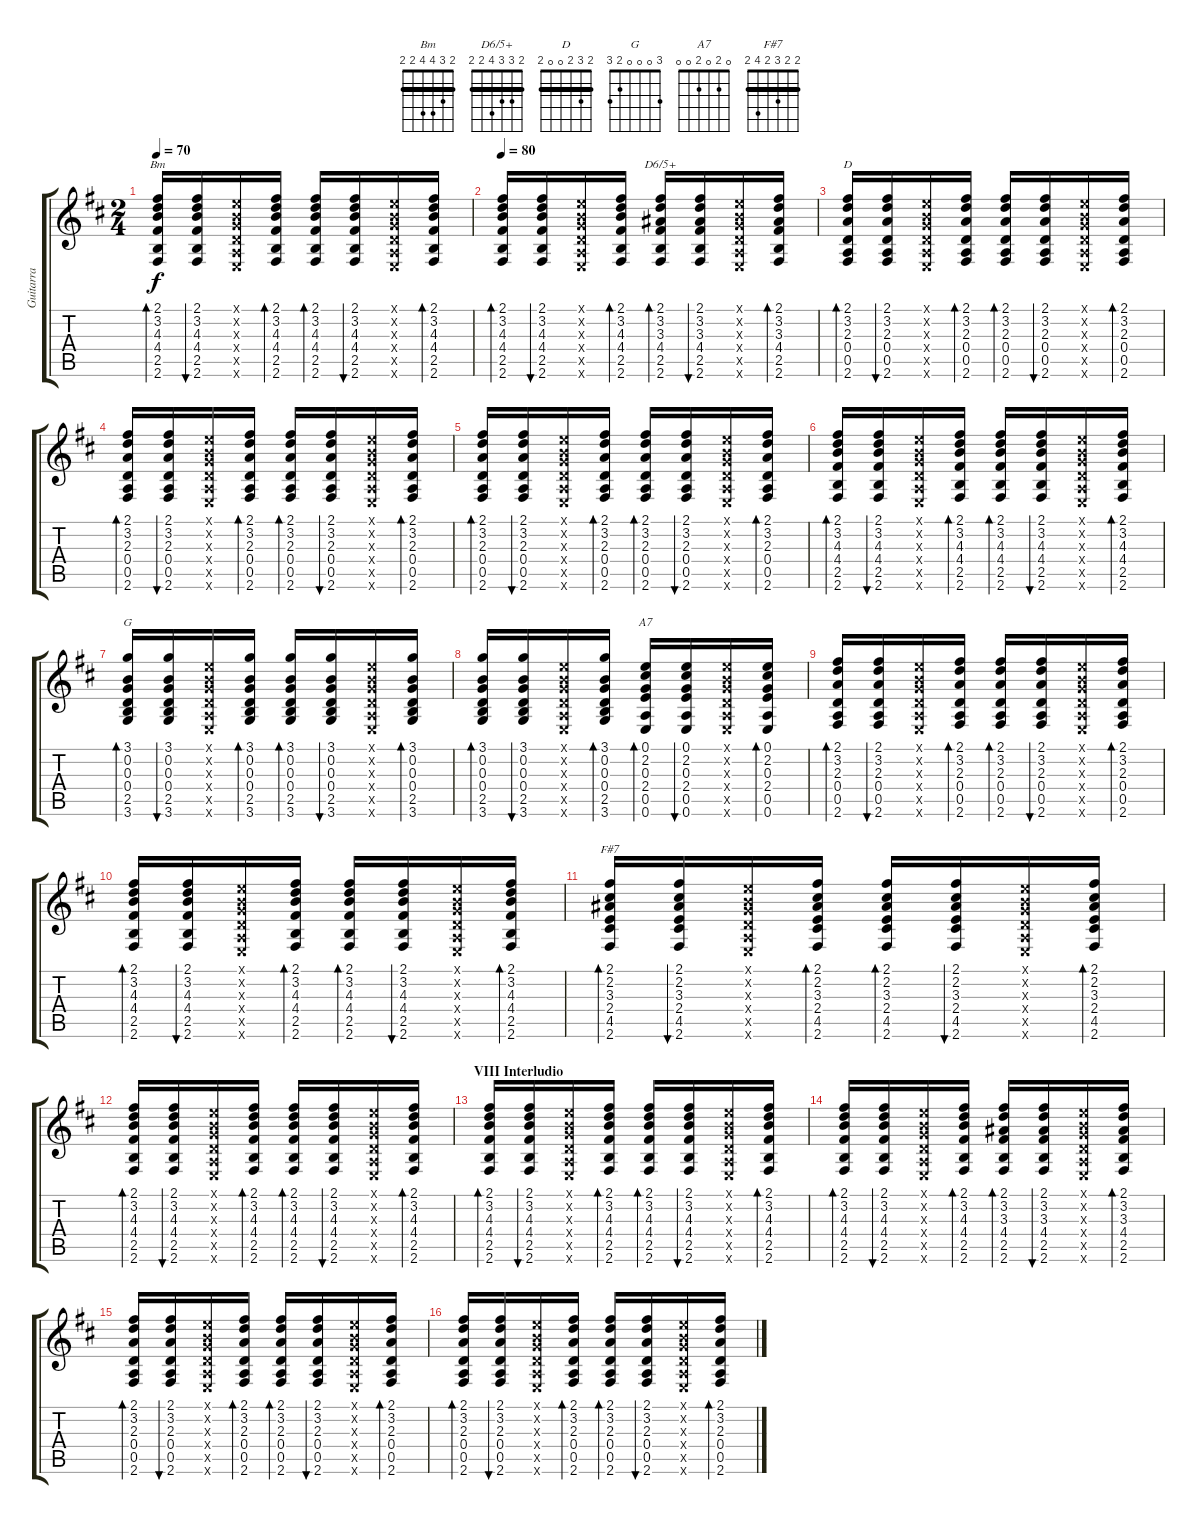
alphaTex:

\track ("Guitarra" "Guitarra") {instrument acousticguitarnylon}
\staff {score tabs}
\tuning (E4 B3 G3 D3 A2 E2) {hide}
\chord ("Bm" 2 3 4 4 2 2) {barre 2}
\chord ("D6/5+" 2 3 3 4 2 2) {barre 2}
\chord ("D" 2 3 2 0 0 2) {barre 2}
\chord ("G" 3 0 0 0 2 3)
\chord ("A7" 0 2 0 2 0 0)
\chord ("F#7" 2 2 3 2 4 2) {barre 2}
\ts (2 4)
\tempo 70
\clef g2
\ks d
(2.1 3.2 4.3 4.4 2.5 2.6).16{bd 30 ch "Bm" dy f} (2.1 3.2 4.3 4.4 2.5 2.6).16{bu 30} (0.1{x} 0.2{x} 0.3{x} 0.4{x} 0.5{x} 0.6{x}).16 (2.1 3.2 4.3 4.4 2.5 2.6).16{bd 30} (2.1 3.2 4.3 4.4 2.5 2.6).16{bd 30} (2.1 3.2 4.3 4.4 2.5 2.6).16{bu 30} (0.1{x} 0.2{x} 0.3{x} 0.4{x} 0.5{x} 0.6{x}).16 (2.1 3.2 4.3 4.4 2.5 2.6).16{bd 30} |
\tempo 80
(2.1 3.2 4.3 4.4 2.5 2.6).16{bd 30} (2.1 3.2 4.3 4.4 2.5 2.6).16{bu 30} (0.1{x} 0.2{x} 0.3{x} 0.4{x} 0.5{x} 0.6{x}).16 (2.1 3.2 4.3 4.4 2.5 2.6).16{bd 30} (2.1 3.2 3.3 4.4 2.5 2.6).16{bd 30 ch "D6/5+"} (2.1 3.2 3.3 4.4 2.5 2.6).16{bu 30} (0.1{x} 0.2{x} 0.3{x} 0.4{x} 0.5{x} 0.6{x}).16 (2.1 3.2 3.3 4.4 2.5 2.6).16{bd 30} |
(2.1 3.2 2.3 0.4 0.5 2.6).16{bd 30 ch "D"} (2.1 3.2 2.3 0.4 0.5 2.6).16{bu 30} (0.1{x} 0.2{x} 0.3{x} 0.4{x} 0.5{x} 0.6{x}).16 (2.1 3.2 2.3 0.4 0.5 2.6).16{bd 30} (2.1 3.2 2.3 0.4 0.5 2.6).16{bd 30} (2.1 3.2 2.3 0.4 0.5 2.6).16{bu 30} (0.1{x} 0.2{x} 0.3{x} 0.4{x} 0.5{x} 0.6{x}).16 (2.1 3.2 2.3 0.4 0.5 2.6).16{bd 30} |
(2.1 3.2 2.3 0.4 0.5 2.6).16{bd 30} (2.1 3.2 2.3 0.4 0.5 2.6).16{bu 30} (0.1{x} 0.2{x} 0.3{x} 0.4{x} 0.5{x} 0.6{x}).16 (2.1 3.2 2.3 0.4 0.5 2.6).16{bd 30} (2.1 3.2 2.3 0.4 0.5 2.6).16{bd 30} (2.1 3.2 2.3 0.4 0.5 2.6).16{bu 30} (0.1{x} 0.2{x} 0.3{x} 0.4{x} 0.5{x} 0.6{x}).16 (2.1 3.2 2.3 0.4 0.5 2.6).16{bd 30} |
(2.1 3.2 2.3 0.4 0.5 2.6).16{bd 30} (2.1 3.2 2.3 0.4 0.5 2.6).16{bu 30} (0.1{x} 0.2{x} 0.3{x} 0.4{x} 0.5{x} 0.6{x}).16 (2.1 3.2 2.3 0.4 0.5 2.6).16{bd 30} (2.1 3.2 2.3 0.4 0.5 2.6).16{bd 30} (2.1 3.2 2.3 0.4 0.5 2.6).16{bu 30} (0.1{x} 0.2{x} 0.3{x} 0.4{x} 0.5{x} 0.6{x}).16 (2.1 3.2 2.3 0.4 0.5 2.6).16{bd 30} |
(2.1 3.2 4.3 4.4 2.5 2.6).16{bd 30} (2.1 3.2 4.3 4.4 2.5 2.6).16{bu 30} (0.1{x} 0.2{x} 0.3{x} 0.4{x} 0.5{x} 0.6{x}).16 (2.1 3.2 4.3 4.4 2.5 2.6).16{bd 30} (2.1 3.2 4.3 4.4 2.5 2.6).16{bd 30} (2.1 3.2 4.3 4.4 2.5 2.6).16{bu 30} (0.1{x} 0.2{x} 0.3{x} 0.4{x} 0.5{x} 0.6{x}).16 (2.1 3.2 4.3 4.4 2.5 2.6).16{bd 30} |
(3.1 0.2 0.3 0.4 2.5 3.6).16{bd 30 ch "G"} (3.1 0.2 0.3 0.4 2.5 3.6).16{bu 30} (0.1{x} 0.2{x} 0.3{x} 0.4{x} 0.5{x} 0.6{x}).16 (3.1 0.2 0.3 0.4 2.5 3.6).16{bd 30} (3.1 0.2 0.3 0.4 2.5 3.6).16{bd 30} (3.1 0.2 0.3 0.4 2.5 3.6).16{bu 30} (0.1{x} 0.2{x} 0.3{x} 0.4{x} 0.5{x} 0.6{x}).16 (3.1 0.2 0.3 0.4 2.5 3.6).16{bd 30} |
(3.1 0.2 0.3 0.4 2.5 3.6).16{bd 30} (3.1 0.2 0.3 0.4 2.5 3.6).16{bu 30} (0.1{x} 0.2{x} 0.3{x} 0.4{x} 0.5{x} 0.6{x}).16 (3.1 0.2 0.3 0.4 2.5 3.6).16{bd 30} (0.1 2.2 0.3 2.4 0.5 0.6).16{bd 30 ch "A7"} (0.1 2.2 0.3 2.4 0.5 0.6).16{bu 30} (0.1{x} 0.2{x} 0.3{x} 0.4{x} 0.5{x} 0.6{x}).16 (0.1 2.2 0.3 2.4 0.5 0.6).16{bd 30} |
(2.1 3.2 2.3 0.4 0.5 2.6).16{bd 30} (2.1 3.2 2.3 0.4 0.5 2.6).16{bu 30} (0.1{x} 0.2{x} 0.3{x} 0.4{x} 0.5{x} 0.6{x}).16 (2.1 3.2 2.3 0.4 0.5 2.6).16{bd 30} (2.1 3.2 2.3 0.4 0.5 2.6).16{bd 30} (2.1 3.2 2.3 0.4 0.5 2.6).16{bu 30} (0.1{x} 0.2{x} 0.3{x} 0.4{x} 0.5{x} 0.6{x}).16 (2.1 3.2 2.3 0.4 0.5 2.6).16{bd 30} |
(2.1 3.2 4.3 4.4 2.5 2.6).16{bd 30} (2.1 3.2 4.3 4.4 2.5 2.6).16{bu 30} (0.1{x} 0.2{x} 0.3{x} 0.4{x} 0.5{x} 0.6{x}).16 (2.1 3.2 4.3 4.4 2.5 2.6).16{bd 30} (2.1 3.2 4.3 4.4 2.5 2.6).16{bd 30} (2.1 3.2 4.3 4.4 2.5 2.6).16{bu 30} (0.1{x} 0.2{x} 0.3{x} 0.4{x} 0.5{x} 0.6{x}).16 (2.1 3.2 4.3 4.4 2.5 2.6).16{bd 30} |
(2.1 2.2 3.3 2.4 4.5 2.6).16{bd 30 ch "F#7"} (2.1 2.2 3.3 2.4 4.5 2.6).16{bu 30} (0.1{x} 0.2{x} 0.3{x} 0.4{x} 0.5{x} 0.6{x}).16 (2.1 2.2 3.3 2.4 4.5 2.6).16{bd 30} (2.1 2.2 3.3 2.4 4.5 2.6).16{bd 30} (2.1 2.2 3.3 2.4 4.5 2.6).16{bu 30} (0.1{x} 0.2{x} 0.3{x} 0.4{x} 0.5{x} 0.6{x}).16 (2.1 2.2 3.3 2.4 4.5 2.6).16{bd 30} |
(2.1 3.2 4.3 4.4 2.5 2.6).16{bd 30} (2.1 3.2 4.3 4.4 2.5 2.6).16{bu 30} (0.1{x} 0.2{x} 0.3{x} 0.4{x} 0.5{x} 0.6{x}).16 (2.1 3.2 4.3 4.4 2.5 2.6).16{bd 30} (2.1 3.2 4.3 4.4 2.5 2.6).16{bd 30} (2.1 3.2 4.3 4.4 2.5 2.6).16{bu 30} (0.1{x} 0.2{x} 0.3{x} 0.4{x} 0.5{x} 0.6{x}).16 (2.1 3.2 4.3 4.4 2.5 2.6).16{bd 30} |
\section ("" "VIII Interludio")
(2.1 3.2 4.3 4.4 2.5 2.6).16{bd 30} (2.1 3.2 4.3 4.4 2.5 2.6).16{bu 30} (0.1{x} 0.2{x} 0.3{x} 0.4{x} 0.5{x} 0.6{x}).16 (2.1 3.2 4.3 4.4 2.5 2.6).16{bd 30} (2.1 3.2 4.3 4.4 2.5 2.6).16{bd 30} (2.1 3.2 4.3 4.4 2.5 2.6).16{bu 30} (0.1{x} 0.2{x} 0.3{x} 0.4{x} 0.5{x} 0.6{x}).16 (2.1 3.2 4.3 4.4 2.5 2.6).16{bd 30} |
(2.1 3.2 4.3 4.4 2.5 2.6).16{bd 30} (2.1 3.2 4.3 4.4 2.5 2.6).16{bu 30} (0.1{x} 0.2{x} 0.3{x} 0.4{x} 0.5{x} 0.6{x}).16 (2.1 3.2 4.3 4.4 2.5 2.6).16{bd 30} (2.1 3.2 3.3 4.4 2.5 2.6).16{bd 30} (2.1 3.2 3.3 4.4 2.5 2.6).16{bu 30} (0.1{x} 0.2{x} 0.3{x} 0.4{x} 0.5{x} 0.6{x}).16 (2.1 3.2 3.3 4.4 2.5 2.6).16{bd 30} |
(2.1 3.2 2.3 0.4 0.5 2.6).16{bd 30} (2.1 3.2 2.3 0.4 0.5 2.6).16{bu 30} (0.1{x} 0.2{x} 0.3{x} 0.4{x} 0.5{x} 0.6{x}).16 (2.1 3.2 2.3 0.4 0.5 2.6).16{bd 30} (2.1 3.2 2.3 0.4 0.5 2.6).16{bd 30} (2.1 3.2 2.3 0.4 0.5 2.6).16{bu 30} (0.1{x} 0.2{x} 0.3{x} 0.4{x} 0.5{x} 0.6{x}).16 (2.1 3.2 2.3 0.4 0.5 2.6).16{bd 30} |
(2.1 3.2 2.3 0.4 0.5 2.6).16{bd 30} (2.1 3.2 2.3 0.4 0.5 2.6).16{bu 30} (0.1{x} 0.2{x} 0.3{x} 0.4{x} 0.5{x} 0.6{x}).16 (2.1 3.2 2.3 0.4 0.5 2.6).16{bd 30} (2.1 3.2 2.3 0.4 0.5 2.6).16{bd 30} (2.1 3.2 2.3 0.4 0.5 2.6).16{bu 30} (0.1{x} 0.2{x} 0.3{x} 0.4{x} 0.5{x} 0.6{x}).16 (2.1 3.2 2.3 0.4 0.5 2.6).16{bd 30}
